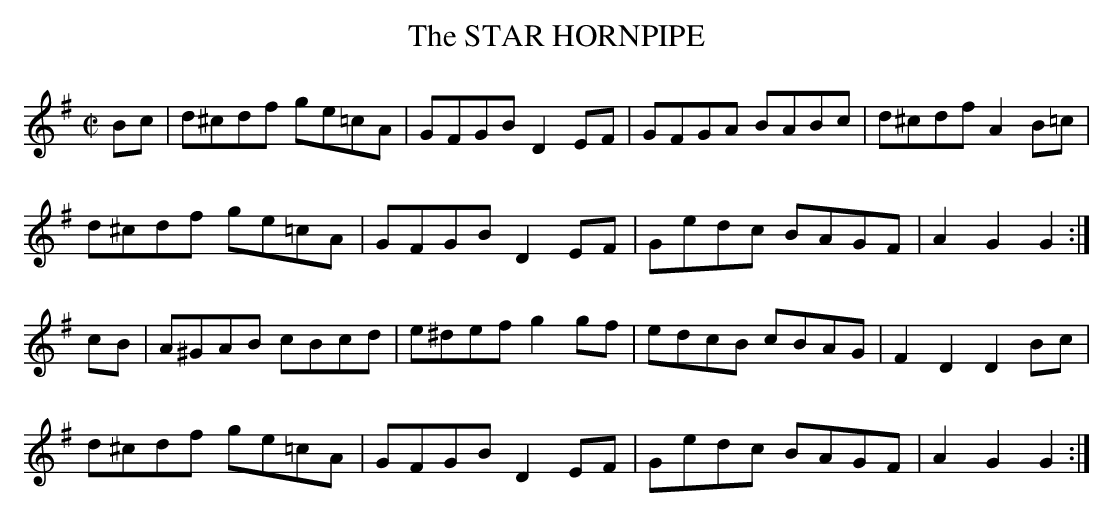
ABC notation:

X:1
T:STAR HORNPIPE, The
M:C|
L:1/8
K:G
Bc|d^cdf ge=cA|GFGB D2EF|GFGA BABc|d^cdf A2B=c|
d^cdf ge=cA|GFGB D2EF|Gedc BAGF|A2G2 G2:|
cB|A^GAB cBcd|e^def g2gf|edcB cBAG|F2D2D2 Bc|
d^cdf ge=cA|GFGB D2EF|Gedc BAGF|A2G2 G2:|
